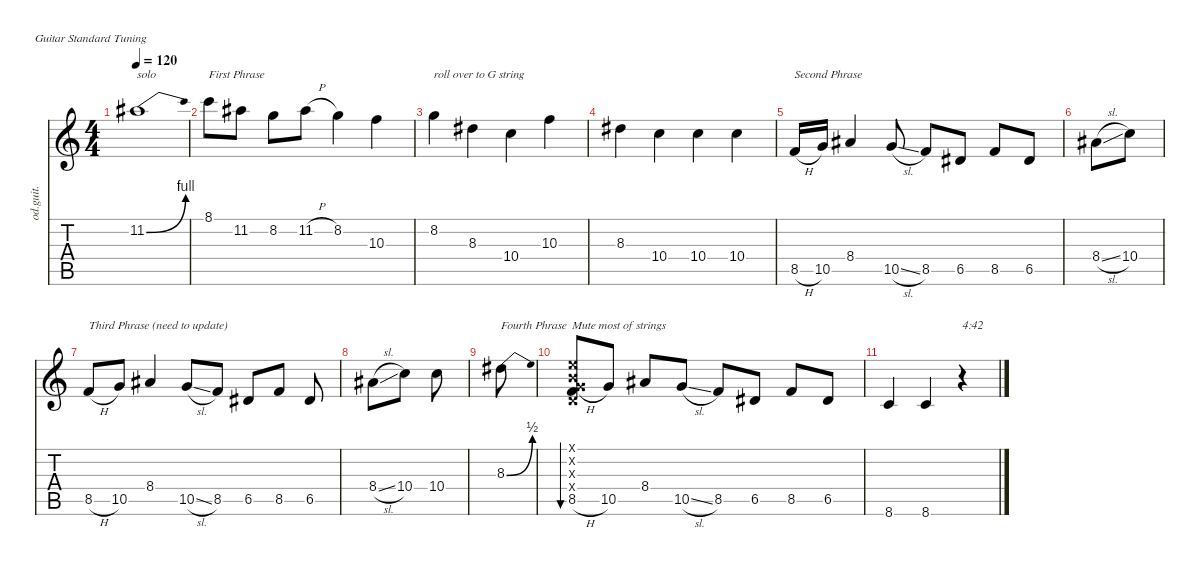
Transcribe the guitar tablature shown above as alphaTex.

\defaultSystemsLayout 4
\hideDynamics
\bracketExtendMode nobrackets
\otherSystemsTrackNameOrientation horizontal
\track ("Overdriven Guitar" "od.guit.") {instrument overdrivenguitar}
\staff {score tabs}
\tuning (E4 B3 G3 D3 A2 E2)
\ts (4 4)
\tempo 120
\clef g2
\ks c
11.2{be (bend 0 0 15 4) acc #}.1{txt "solo" dy mf instrument overdrivenguitar beam Down} |
8.1.8{txt "First Phrase" beam Down} 11.2{acc #}.8{beam Down} 8.2.8{beam Down} 11.2{h acc #}.8{beam Down} 8.2.4{beam Down} 10.3.4{beam Down} |
8.2.4{txt "roll over to G string" beam Down} 8.3{acc #}.4{beam Down} 10.4.4{beam Down} 10.3.4{beam Down} |
8.3{acc #}.4{beam Down} 10.4.4{beam Down} 10.4.4{beam Down} 10.4.4{beam Down} |
8.5{h}.16{txt "Second Phrase" beam Up} 10.5.16{beam Up} 8.4{acc #}.4{beam Up} 10.5{sl}.8{beam Up} 8.5.8{beam Up} 6.5{acc #}.8{beam Up} 8.5.8{beam Up} 6.5{acc #}.8{beam Up} |
8.4{sl acc #}.8{beam Down} 10.4.8{beam Down} |
8.5{h}.8{txt "Third Phrase (need to update)" beam Up} 10.5.8{beam Up} 8.4{acc #}.4{beam Up} 10.5{sl}.8{beam Up} 8.5.8{beam Up} 6.5{acc #}.8{beam Up} 8.5.8{beam Up} 6.5{acc #}.8{beam Up} |
8.4{sl acc #}.8{beam Down} 10.4.8{beam Down} 10.4.8{beam Down} |
8.3{be (bend 0 0 14.399999999999999 2) acc #}.8{txt "Fourth Phrase" beam Down} |
(0.1{x} 0.2{x} 0.3{x} 0.4{x} 8.5{h}).8{bu 30 txt "Mute most of strings" beam Up} 10.5.8{beam Up} 8.4{acc #}.8{beam Up} 10.5{sl}.8{beam Up} 8.5.8{beam Up} 6.5{acc #}.8{beam Up} 8.5.8{beam Up} 6.5{acc #}.8{beam Up} |
8.6.4{beam Up} 8.6.4{beam Up} r.4{txt "4:42" beam Up}
